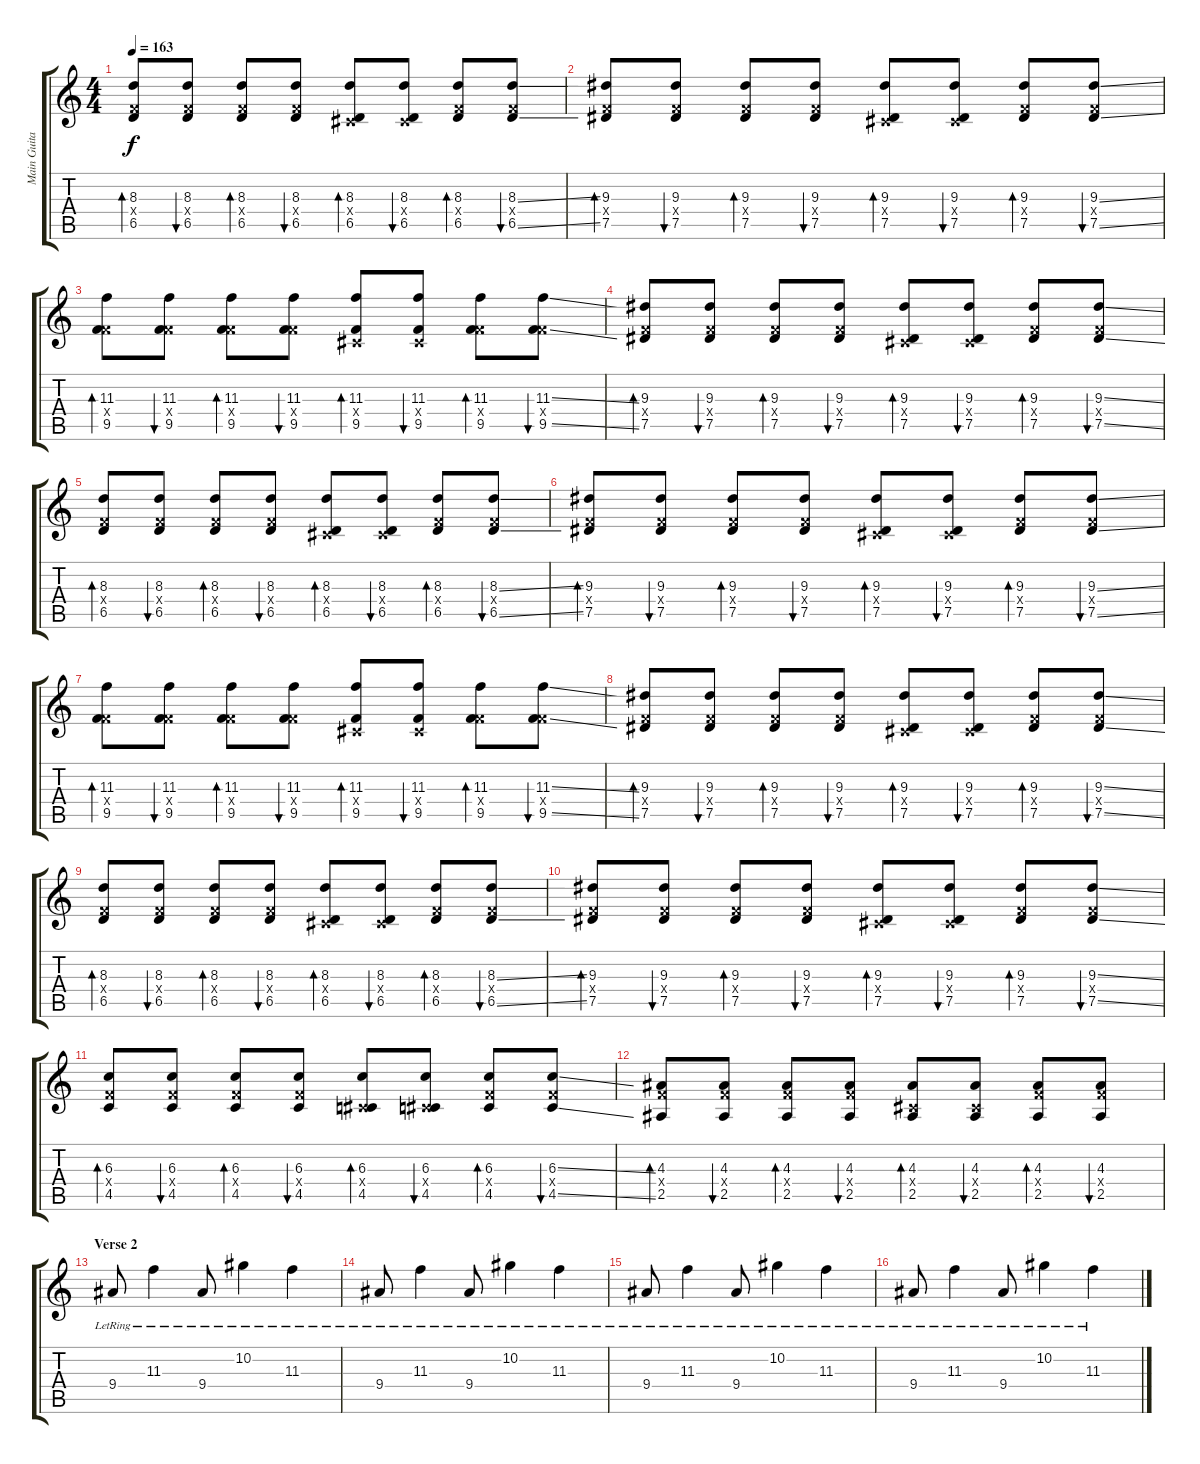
\track ("Main Guitar" "Main Guita") {instrument overdrivenguitar}
\staff {score tabs}
\tuning (Eb4 Bb3 Gb3 Db3 Ab2 Eb2) {hide}
\ts (4 4)
\tempo 163
\clef g2
\ks c
(8.3 4.4{x} 6.5).8{bd 60 dy f} (8.3 4.4{x} 6.5).8{bu 60} (8.3 4.4{x} 6.5).8{bd 60} (8.3 4.4{x} 6.5).8{bu 60} (8.3 0.4{x} 6.5).8{bd 60} (8.3 0.4{x} 6.5).8{bu 60} (8.3 4.4{x} 6.5).8{bd 60} (8.3{ss} 4.4{x} 6.5{ss}).8{bu 60} |
(9.3 4.4{x} 7.5).8{bd 60} (9.3 4.4{x} 7.5).8{bu 60} (9.3 4.4{x} 7.5).8{bd 60} (9.3 4.4{x} 7.5).8{bu 60} (9.3 0.4{x} 7.5).8{bd 60} (9.3 0.4{x} 7.5).8{bu 60} (9.3 4.4{x} 7.5).8{bd 60} (9.3{ss} 4.4{x} 7.5{ss}).8{bu 60} |
(11.3 4.4{x} 9.5).8{bd 60} (11.3 4.4{x} 9.5).8{bu 60} (11.3 4.4{x} 9.5).8{bd 60} (11.3 4.4{x} 9.5).8{bu 60} (11.3 0.4{x} 9.5).8{bd 60} (11.3 0.4{x} 9.5).8{bu 60} (11.3 4.4{x} 9.5).8{bd 60} (11.3{ss} 4.4{x} 9.5{ss}).8{bu 60} |
(9.3 4.4{x} 7.5).8{bd 60} (9.3 4.4{x} 7.5).8{bu 60} (9.3 4.4{x} 7.5).8{bd 60} (9.3 4.4{x} 7.5).8{bu 60} (9.3 0.4{x} 7.5).8{bd 60} (9.3 0.4{x} 7.5).8{bu 60} (9.3 4.4{x} 7.5).8{bd 60} (9.3{ss} 4.4{x} 7.5{ss}).8{bu 60} |
(8.3 4.4{x} 6.5).8{bd 60} (8.3 4.4{x} 6.5).8{bu 60} (8.3 4.4{x} 6.5).8{bd 60} (8.3 4.4{x} 6.5).8{bu 60} (8.3 0.4{x} 6.5).8{bd 60} (8.3 0.4{x} 6.5).8{bu 60} (8.3 4.4{x} 6.5).8{bd 60} (8.3{ss} 4.4{x} 6.5{ss}).8{bu 60} |
(9.3 4.4{x} 7.5).8{bd 60} (9.3 4.4{x} 7.5).8{bu 60} (9.3 4.4{x} 7.5).8{bd 60} (9.3 4.4{x} 7.5).8{bu 60} (9.3 0.4{x} 7.5).8{bd 60} (9.3 0.4{x} 7.5).8{bu 60} (9.3 4.4{x} 7.5).8{bd 60} (9.3{ss} 4.4{x} 7.5{ss}).8{bu 60} |
(11.3 4.4{x} 9.5).8{bd 60} (11.3 4.4{x} 9.5).8{bu 60} (11.3 4.4{x} 9.5).8{bd 60} (11.3 4.4{x} 9.5).8{bu 60} (11.3 0.4{x} 9.5).8{bd 60} (11.3 0.4{x} 9.5).8{bu 60} (11.3 4.4{x} 9.5).8{bd 60} (11.3{ss} 4.4{x} 9.5{ss}).8{bu 60} |
(9.3 4.4{x} 7.5).8{bd 60} (9.3 4.4{x} 7.5).8{bu 60} (9.3 4.4{x} 7.5).8{bd 60} (9.3 4.4{x} 7.5).8{bu 60} (9.3 0.4{x} 7.5).8{bd 60} (9.3 0.4{x} 7.5).8{bu 60} (9.3 4.4{x} 7.5).8{bd 60} (9.3{ss} 4.4{x} 7.5{ss}).8{bu 60} |
(8.3 4.4{x} 6.5).8{bd 60} (8.3 4.4{x} 6.5).8{bu 60} (8.3 4.4{x} 6.5).8{bd 60} (8.3 4.4{x} 6.5).8{bu 60} (8.3 0.4{x} 6.5).8{bd 60} (8.3 0.4{x} 6.5).8{bu 60} (8.3 4.4{x} 6.5).8{bd 60} (8.3{ss} 4.4{x} 6.5{ss}).8{bu 60} |
(9.3 4.4{x} 7.5).8{bd 60} (9.3 4.4{x} 7.5).8{bu 60} (9.3 4.4{x} 7.5).8{bd 60} (9.3 4.4{x} 7.5).8{bu 60} (9.3 0.4{x} 7.5).8{bd 60} (9.3 0.4{x} 7.5).8{bu 60} (9.3 4.4{x} 7.5).8{bd 60} (9.3{ss} 4.4{x} 7.5{ss}).8{bu 60} |
(6.3 4.4{x} 4.5).8{bd 60} (6.3 4.4{x} 4.5).8{bu 60} (6.3 4.4{x} 4.5).8{bd 60} (6.3 4.4{x} 4.5).8{bu 60} (6.3 0.4{x} 4.5).8{bd 60} (6.3 0.4{x} 4.5).8{bu 60} (6.3 4.4{x} 4.5).8{bd 60} (6.3{ss} 4.4{x} 4.5{ss}).8{bu 60} |
(4.3 4.4{x} 2.5).8{bd 60} (4.3 4.4{x} 2.5).8{bu 60} (4.3 4.4{x} 2.5).8{bd 60} (4.3 4.4{x} 2.5).8{bu 60} (4.3 0.4{x} 2.5).8{bd 60} (4.3 0.4{x} 2.5).8{bu 60} (4.3 4.4{x} 2.5).8{bd 60} (4.3 4.4{x} 2.5).8{bu 60} |
\section ("" "Verse 2")
9.4{lr}.8{instrument electricguitarjazz} 11.3{lr}.4 9.4{lr}.8 10.2{lr}.4 11.3{lr}.4 |
9.4{lr}.8 11.3{lr}.4 9.4{lr}.8 10.2{lr}.4 11.3{lr}.4 |
9.4{lr}.8 11.3{lr}.4 9.4{lr}.8 10.2{lr}.4 11.3{lr}.4 |
9.4{lr}.8 11.3{lr}.4 9.4{lr}.8 10.2{lr}.4 11.3{lr}.4
